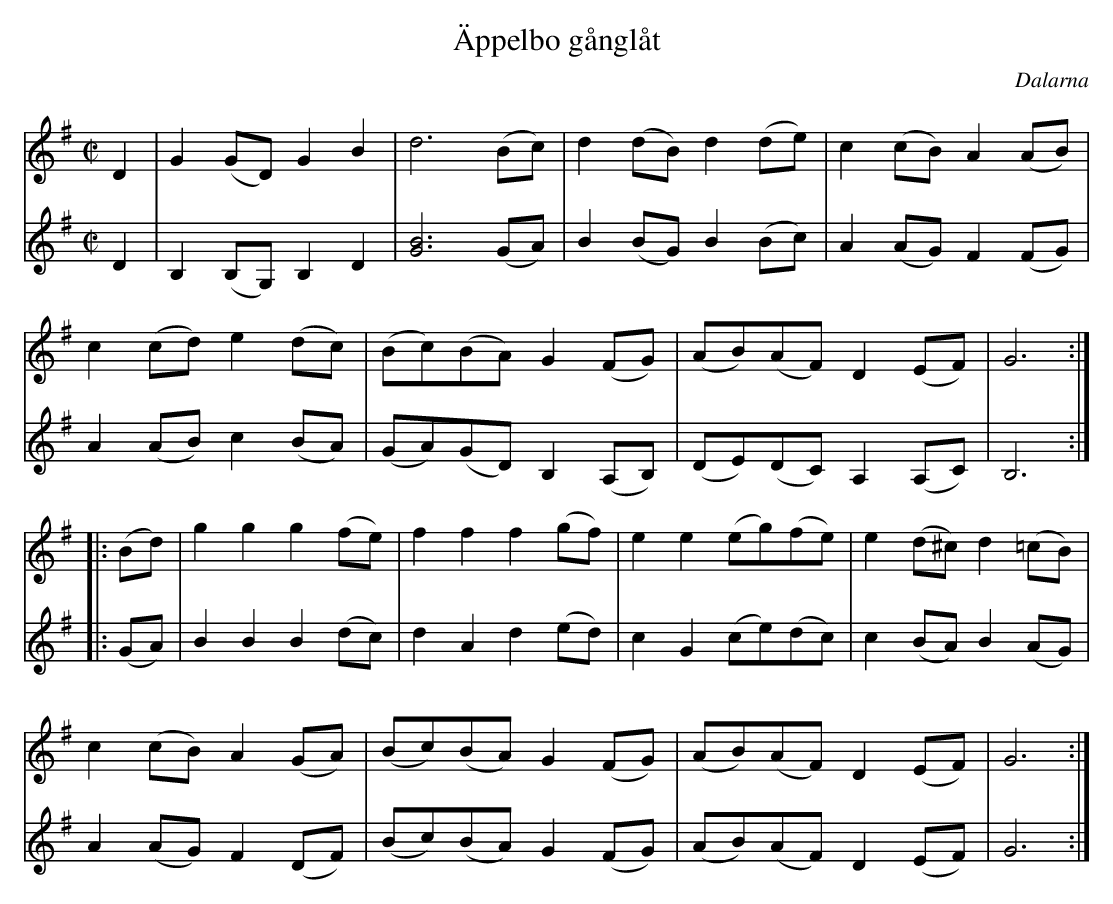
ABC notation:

X:1
T:Äppelbo gånglåt
M:C|
L:1/8
O:Dalarna
K:G
V:1
D2 | G2(GD) G2B2 | d6(Bc) | d2(dB) d2(de) | c2(cB) A2(AB) |
c2(cd) e2(dc) | (Bc)(BA) G2(FG) | (AB)(AF) D2(EF) | G6 :|
|: (Bd) | g2g2 g2(fe) | f2f2 f2(gf) | e2e2 (eg)(fe) | e2(d^c) d2(=cB) |
c2(cB) A2(GA) | (Bc)(BA) G2(FG) | (AB)(AF) D2(EF) | G6 :|
V:2
D2 | B,2(B,G,) B,2D2 | [G6B6](GA) | B2(BG) B2(Bc) | A2(AG) F2(FG) |
A2(AB) c2(BA) | (GA)(GD) B,2(A,B,) | (DE)(DC) A,2(A,C) | B,6 :|
|: (GA) | B2B2 B2(dc) | d2A2 d2(ed) | c2G2 (ce)(dc) | c2(BA) B2(AG) |
A2(AG) F2(DF) | (Bc)(BA) G2(FG) | (AB)(AF) D2(EF) | G6 :|
